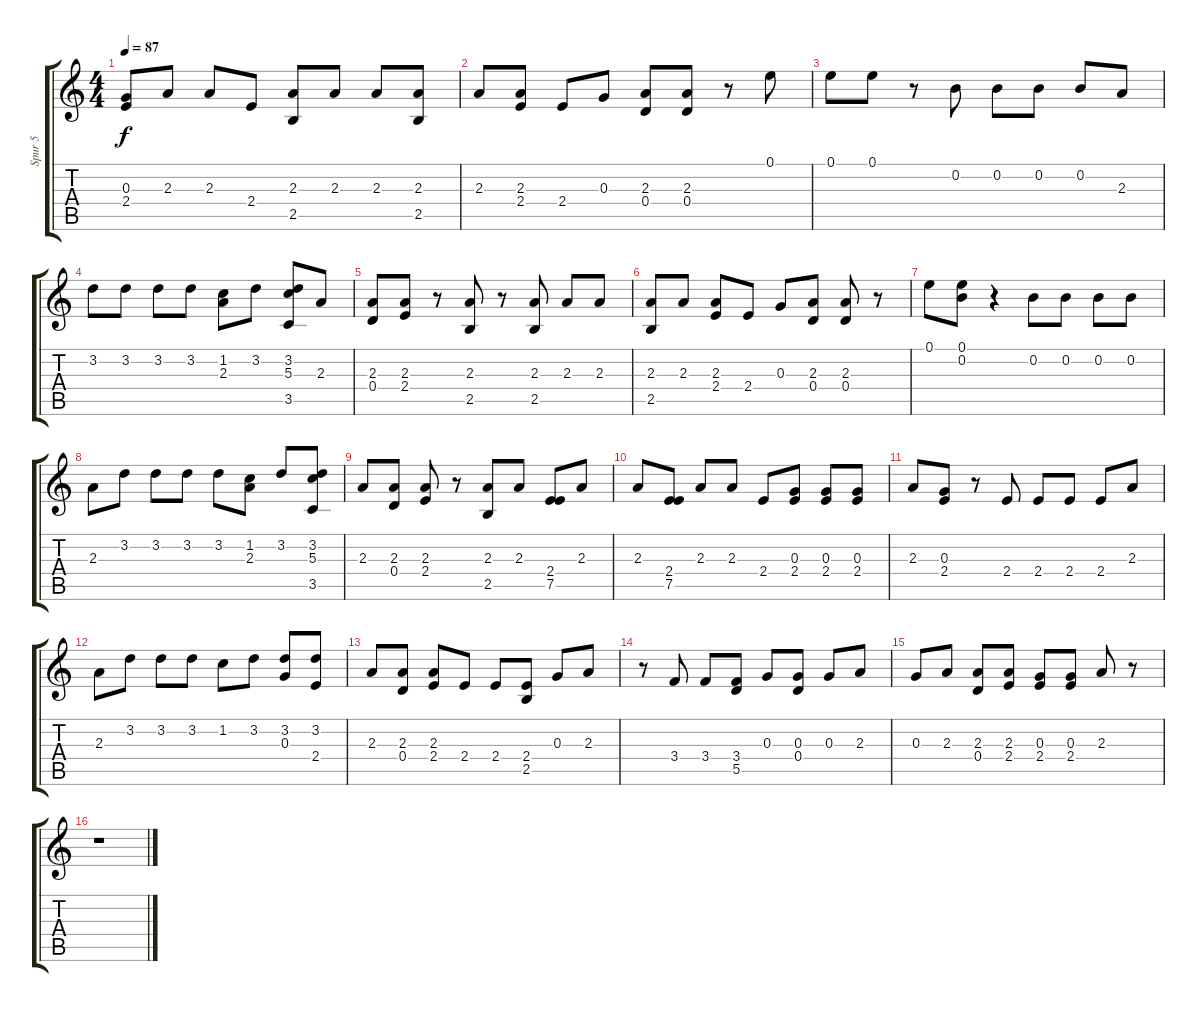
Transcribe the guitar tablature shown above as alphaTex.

\track ("Spur 5" "Spur 5") {instrument distortionguitar}
\staff {score tabs}
\tuning (E4 B3 G3 D3 A2 E2) {hide}
\ts (4 4)
\tempo 87
\clef g2
\ks c
(0.3 2.4).8{dy f} 2.3.8 2.3.8 2.4.8 (2.3 2.5).8 2.3.8 2.3.8 (2.3 2.5).8 |
2.3.8 (2.3 2.4).8 2.4.8 0.3.8 (2.3 0.4).8 (2.3 0.4).8 r.8 0.1.8 |
0.1.8 0.1.8 r.8 0.2.8 0.2.8 0.2.8 0.2.8 2.3.8 |
3.2.8 3.2.8 3.2.8 3.2.8 (1.2 2.3).8 3.2.8 (3.2 5.3 3.5).8 2.3.8 |
(2.3 0.4).8 (2.3 2.4).8 r.8 (2.3 2.5).8 r.8 (2.3 2.5).8 2.3.8 2.3.8 |
(2.3 2.5).8 2.3.8 (2.3 2.4).8 2.4.8 0.3.8 (2.3 0.4).8 (2.3 0.4).8 r.8 |
0.1.8 (0.1 0.2).8 r.4 0.2.8 0.2.8 0.2.8 0.2.8 |
2.3.8 3.2.8 3.2.8 3.2.8 3.2.8 (1.2 2.3).8 3.2.8 (3.2 5.3 3.5).8 |
2.3.8 (2.3 0.4).8 (2.3 2.4).8 r.8 (2.3 2.5).8 2.3.8 (2.4 7.5).8 2.3.8 |
2.3.8 (2.4 7.5).8 2.3.8 2.3.8 2.4.8 (0.3 2.4).8 (0.3 2.4).8 (0.3 2.4).8 |
2.3.8 (0.3 2.4).8 r.8 2.4.8 2.4.8 2.4.8 2.4.8 2.3.8 |
2.3.8 3.2.8 3.2.8 3.2.8 1.2.8 3.2.8 (3.2 0.3).8 (3.2 2.4).8 |
2.3.8 (2.3 0.4).8 (2.3 2.4).8 2.4.8 2.4.8 (2.4 2.5).8 0.3.8 2.3.8 |
r.8 3.4.8 3.4.8 (3.4 5.5).8 0.3.8 (0.3 0.4).8 0.3.8 2.3.8 |
0.3.8 2.3.8 (2.3 0.4).8 (2.3 2.4).8 (0.3 2.4).8 (0.3 2.4).8 2.3.8 r.8 |
r.1
